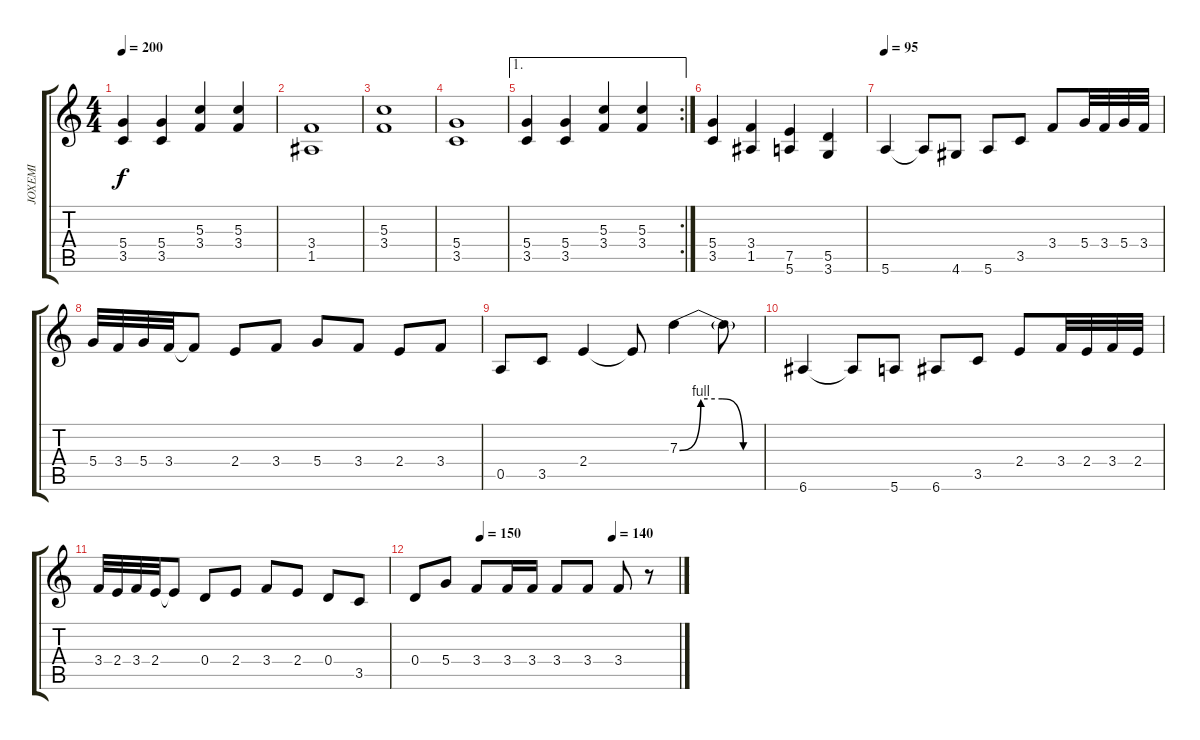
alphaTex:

\track ("JOXEMI" "JOXEMI") {instrument distortionguitar}
\staff {score tabs}
\tuning (E4 B3 G3 D3 A2 E2) {hide}
\ts (4 4)
\tempo 200
\clef g2
\ks c
(5.4 3.5).4{dy f} (5.4 3.5).4 (5.3 3.4).4 (5.3 3.4).4 |
(3.4 1.5).1 |
(5.3 3.4).1 |
(5.4 3.5).1 |
\ae 1
\rc 2
(5.4 3.5).4 (5.4 3.5).4 (5.3 3.4).4 (5.3 3.4).4 |
(5.4 3.5).4 (3.4 1.5).4 (7.5 5.6).4 (5.5 3.6).4 |
\tempo 95
5.6.4 5.6{t}.8 4.6.8 5.6.8 3.5.8 3.4.8 5.4.32 3.4.32 5.4.32 3.4.32 |
5.4.32 3.4.32 5.4.32 3.4.32 3.4{t}.8 2.4.8 3.4.8 5.4.8 3.4.8 2.4.8 3.4.8 |
0.5.8 3.5.8 2.4.4 2.4{t}.8 7.3{be (custom 0 0 15 4 30 4 45 0 60 0)}.4{instrument guitarharmonics} 7.3{t}.8 |
6.6.4{instrument distortionguitar} 6.6{t}.8 5.6.8 6.6.8 3.5.8 2.4.8 3.4.32 2.4.32 3.4.32 2.4.32 |
3.4.32 2.4.32 3.4.32 2.4.32 2.4{t}.8 0.4.8 2.4.8 3.4.8 2.4.8 0.4.8 3.5.8 |
\tempo (150 0.25)
\tempo (140 0.75)
0.4.8 5.4.8 3.4.8 3.4.16 3.4.16 3.4.8 3.4.8 3.4.8 r.8
